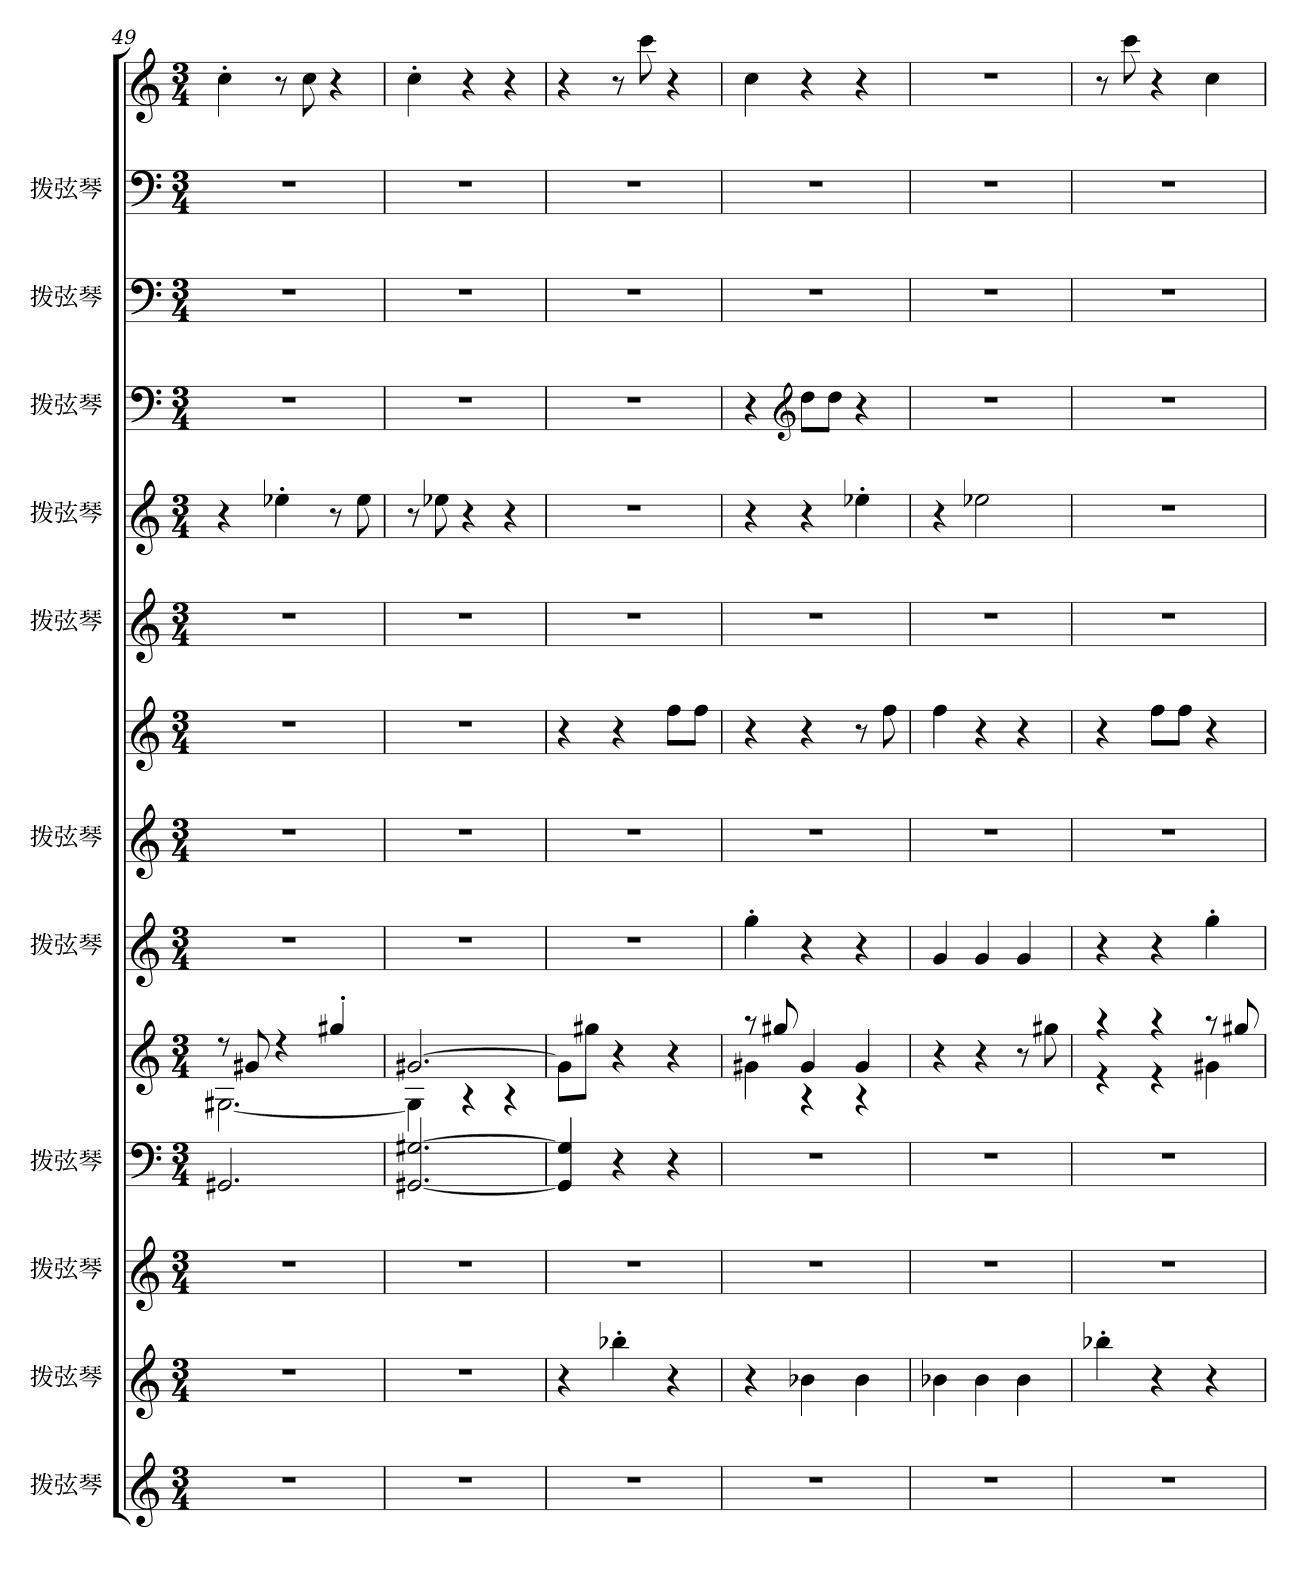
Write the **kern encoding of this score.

**kern	**kern	**kern	**kern	**kern	**kern	**kern	**kern	**kern	**kern	**kern	**kern	**kern	**kern
*part11	*part10	*part9	*part8	*part8	*part7	*part6	*part6	*part5	*part4	*part3	*part2	*part1	*part1
*staff14	*staff13	*staff12	*staff11	*staff10	*staff9	*staff8	*staff7	*staff6	*staff5	*staff4	*staff3	*staff2	*staff1
*I"拨弦琴	*I"拨弦琴	*I"拨弦琴	*I"拨弦琴	*	*I"拨弦琴	*I"拨弦琴	*	*I"拨弦琴	*I"拨弦琴	*I"拨弦琴	*I"拨弦琴	*I"拨弦琴	*
*clefG2	*clefG2	*clefG2	*clefF4	*clefG2	*clefG2	*clefG2	*clefG2	*clefG2	*clefG2	*clefF4	*clefF4	*clefF4	*clefG2
*k[]	*k[]	*k[]	*k[]	*k[]	*k[]	*k[]	*k[]	*k[]	*k[]	*k[]	*k[]	*k[]	*k[]
*M3/4	*M3/4	*M3/4	*M3/4	*M3/4	*M3/4	*M3/4	*M3/4	*M3/4	*M3/4	*M3/4	*M3/4	*M3/4	*M3/4
=49	=49	=49	=49	=49	=49	=49	=49	=49	=49	=49	=49	=49	=49
*	*	*	*	*^	*	*	*	*	*	*	*	*	*
2.r	2.r	2.r	2.GG#X/	8r	[2.G#X\	2.r	2.r	2.r	2.r	4r	2.r	2.r	2.r	4cc'\
.	.	.	.	8g#X/	.	.	.	.	.	.	.	.	.	.
.	.	.	.	4r	.	.	.	.	.	4ee-X'\	.	.	.	8r
.	.	.	.	.	.	.	.	.	.	.	.	.	.	8cc\
.	.	.	.	4gg#X'/	.	.	.	.	.	8r	.	.	.	4r
.	.	.	.	.	.	.	.	.	.	8ee-\	.	.	.	.
=50	=50	=50	=50	=50	=50	=50	=50	=50	=50	=50	=50	=50	=50	=50
2.r	2.r	2.r	[2.GG#X/ [2.G#X/	[2.g#X/	4G#\]	2.r	2.r	2.r	2.r	8r	2.r	2.r	2.r	4cc'\
.	.	.	.	.	.	.	.	.	.	8ee-X\	.	.	.	.
.	.	.	.	.	4r	.	.	.	.	4r	.	.	.	4r
.	.	.	.	.	4r	.	.	.	.	4r	.	.	.	4r
*	*	*	*	*v	*v	*	*	*	*	*	*	*	*	*
=51	=51	=51	=51	=51	=51	=51	=51	=51	=51	=51	=51	=51	=51
2.r	4r	2.r	4GG#/] 4G#/]	8g#\L]	2.r	2.r	4r	2.r	2.r	2.r	2.r	2.r	4r
.	.	.	.	8gg#X\J	.	.	.	.	.	.	.	.	.
.	4bb-X'\	.	4r	4r	.	.	4r	.	.	.	.	.	8r
.	.	.	.	.	.	.	.	.	.	.	.	.	8ccc\
.	4r	.	4r	4r	.	.	8ff\L	.	.	.	.	.	4r
.	.	.	.	.	.	.	8ff\J	.	.	.	.	.	.
=52	=52	=52	=52	=52	=52	=52	=52	=52	=52	=52	=52	=52	=52
*	*	*	*	*^	*	*	*	*	*	*	*	*	*
2.r	4r	2.r	2.r	8r	4g#X\	4gg'\	2.r	4r	2.r	4r	4r	2.r	2.r	4cc\
.	.	.	.	8gg#X/	.	.	.	.	.	.	.	.	.	.
*	*	*	*	*	*	*	*	*	*	*	*clefG2	*	*	*
.	4b-X\	.	.	4g#/	4r	4r	.	4r	.	4r	8dd\L	.	.	4r
.	.	.	.	.	.	.	.	.	.	.	8dd\J	.	.	.
.	4b-\	.	.	4g#/	4r	4r	.	8r	.	4ee-X'\	4r	.	.	4r
.	.	.	.	.	.	.	.	8ff\	.	.	.	.	.	.
*	*	*	*	*v	*v	*	*	*	*	*	*	*	*	*
!!LO:PB:g=z
=53	=53	=53	=53	=53	=53	=53	=53	=53	=53	=53	=53	=53	=53
2.r	4b-X\	2.r	2.r	4r	4g/	2.r	4ff\	2.r	4r	2.r	2.r	2.r	2.r
.	4b-\	.	.	4r	4g/	.	4r	.	2ee-X\	.	.	.	.
.	4b-\	.	.	8r	4g/	.	4r	.	.	.	.	.	.
.	.	.	.	8gg#X\	.	.	.	.	.	.	.	.	.
=54	=54	=54	=54	=54	=54	=54	=54	=54	=54	=54	=54	=54	=54
*	*	*	*	*^	*	*	*	*	*	*	*	*	*
2.r	4bb-X'\	2.r	2.r	4r	4r	4r	2.r	4r	2.r	2.r	2.r	2.r	2.r	8r
.	.	.	.	.	.	.	.	.	.	.	.	.	.	8ccc\
.	4r	.	.	4r	4r	4r	.	8ff\L	.	.	.	.	.	4r
.	.	.	.	.	.	.	.	8ff\J	.	.	.	.	.	.
.	4r	.	.	8r	4g#X\	4gg'\	.	4r	.	.	.	.	.	4cc\
.	.	.	.	8gg#X/	.	.	.	.	.	.	.	.	.	.
*	*	*	*	*v	*v	*	*	*	*	*	*	*	*	*
=	=	=	=	=	=	=	=	=	=	=	=	=	=
*-	*-	*-	*-	*-	*-	*-	*-	*-	*-	*-	*-	*-	*-
